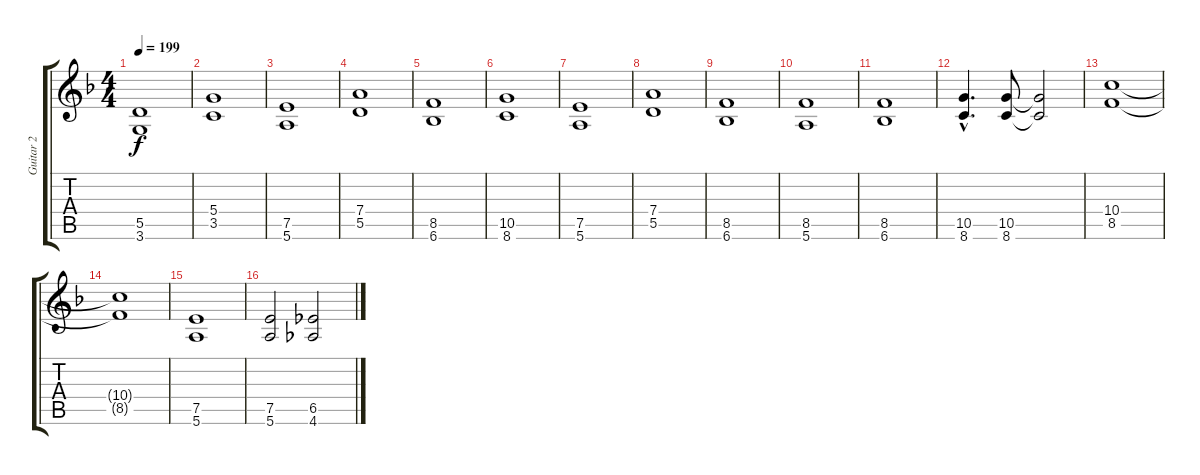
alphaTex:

\track ("Guitar 2" "Guitar 2") {instrument distortionguitar}
\staff {score tabs}
\tuning (E4 B3 G3 D3 A2 E2) {hide}
\ts (4 4)
\tempo 199
\clef g2
\ks f
(5.5 3.6).1{dy f} |
(5.4 3.5).1 |
(7.5 5.6).1 |
(7.4 5.5).1 |
(8.5 6.6).1 |
(10.5 8.6).1 |
(7.5 5.6).1 |
(7.4 5.5).1 |
(8.5 6.6).1 |
(8.5 5.6).1 |
(8.5 6.6).1 |
(10.5{hac} 8.6{hac}).4{d} (10.5 8.6).8 (10.5{t} 8.6{t}).2 |
(10.4 8.5).1 |
(10.4{t} 8.5{t}).1 |
(7.5 5.6).1 |
(7.5 5.6).2 (6.5 4.6).2
